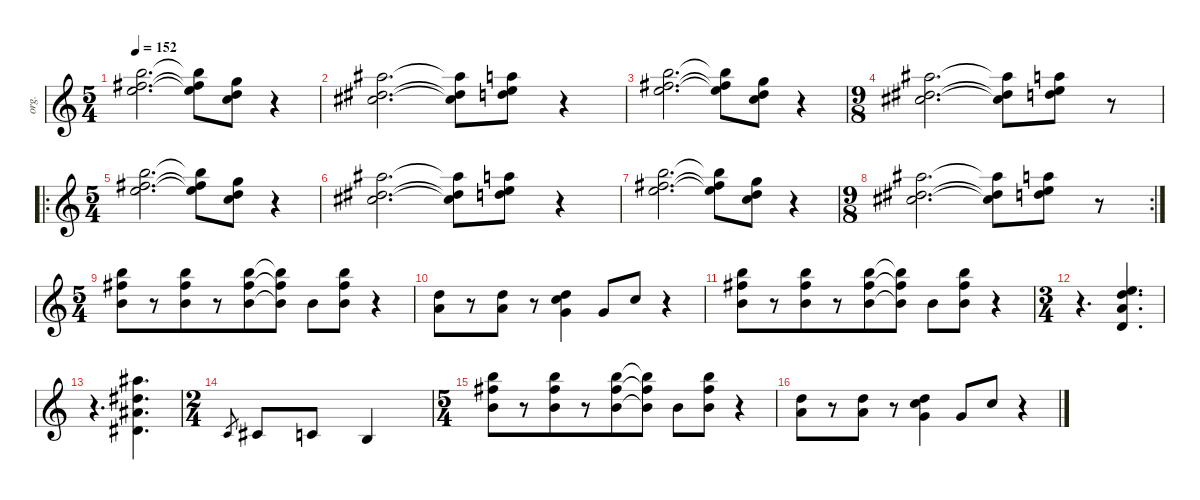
\defaultSystemsLayout 4
\hideDynamics
\bracketExtendMode nobrackets
\otherSystemsTrackNameOrientation horizontal
\track ("Kevin Moore (Keyboard)" "org.") {instrument drawbarorgan}
\staff {score}
\tuning (E5 B4 G4 D4 A3 D3)
\ts (5 4)
\beaming (8 6 4)
\tempo 152
\clef g2
\ks c
(7.1 7.2{acc #} 9.3).2{d dy f instrument drawbarorgan beam Down} (7.1{t} 7.2{t acc #} 9.3{t}).8{beam Down} (3.1 3.2 5.3).8{beam Down} r.4{beam Down} |
(6.1{acc #} 4.2{acc #} 6.3{acc #}).2{d beam Down} (6.1{t acc #} 4.2{t acc #} 6.3{t acc #}).8{beam Down} (5.1 5.2 7.3).8{beam Down} r.4{beam Down} |
(7.1 7.2{acc #} 9.3).2{d beam Down} (7.1{t} 7.2{t acc #} 9.3{t}).8{beam Down} (3.1 3.2 5.3).8{beam Down} r.4{beam Down} |
\ts (9 8)
\beaming (8 3 3 3)
(6.1{acc #} 4.2{acc #} 6.3{acc #}).2{d beam Down} (6.1{t acc #} 4.2{t acc #} 6.3{t acc #}).8{beam Down} (5.1 5.2 7.3).8{beam Down} r.8{beam Down} |
\ro
\ts (5 4)
\beaming (8 6 4)
(7.1 7.2{acc #} 9.3).2{d beam Down} (7.1{t} 7.2{t acc #} 9.3{t}).8{beam Down} (3.1 3.2 5.3).8{beam Down} r.4{beam Down} |
(6.1{acc #} 4.2{acc #} 6.3{acc #}).2{d beam Down} (6.1{t acc #} 4.2{t acc #} 6.3{t acc #}).8{beam Down} (5.1 5.2 7.3).8{beam Down} r.4{beam Down} |
(7.1 7.2{acc #} 9.3).2{d beam Down} (7.1{t} 7.2{t acc #} 9.3{t}).8{beam Down} (3.1 3.2 5.3).8{beam Down} r.4{beam Down} |
\rc 2
\ts (9 8)
\beaming (8 3 3 3)
(6.1{acc #} 4.2{acc #} 6.3{acc #}).2{d beam Down} (6.1{t acc #} 4.2{t acc #} 6.3{t acc #}).8{beam Down} (5.1 5.2 7.3).8{beam Down} r.8{beam Down} |
\ts (5 4)
\beaming (8 6 4)
(7.1 7.2{acc #} 4.3).8{instrument rockorgan beam Down} r.8{beam Down} (7.1 7.2{acc #} 4.3).8{beam Down} r.8{beam Down} (7.1 7.2{acc #} 4.3).8{beam Down} (7.1{t} 7.2{t acc #} 4.3{t}).8{beam Down} 0.2.8{beam Down} (7.1 7.2{acc #} 4.3).8{beam Down} r.4{beam Down} |
(3.2 2.3).8{beam Down} r.8{beam Down} (3.2 2.3).8{beam Down} r.8{beam Down} (3.2 5.3 5.4).4{beam Down} 5.4.8{beam Up} 5.3.8{beam Up} r.4{beam Up} |
(7.1 7.2{acc #} 9.4).8{beam Down} r.8{beam Down} (7.1 7.2{acc #} 9.4).8{beam Down} r.8{beam Down} (7.1 7.2{acc #} 9.4).8{beam Down} (7.1{t} 7.2{t acc #} 9.4{t}).8{beam Down} 0.2.8{beam Down} (7.1 7.2{acc #} 9.4).8{beam Down} r.4{beam Down} |
\ts (3 4)
\beaming (8 2 2 2)
r.4{d beam Down} (0.1 3.2 2.3 0.4).4{d beam Up} |
r.4{d beam Down} (6.1{acc #} 4.2{acc #} 3.3{acc #} 1.4{acc #}).4{d beam Down} |
\ts (2 4)
\beaming (8 2 2)
3.5.8{gr dy mf beam Up} 4.5{acc #}.8{dy f beam Up} 3.5.8{beam Up} 2.5.4{beam Up} |
\ts (5 4)
\beaming (8 6 4)
(7.1 7.2{acc #} 4.3).8{beam Down} r.8{beam Down} (7.1 7.2{acc #} 9.4).8{beam Down} r.8{beam Down} (7.1 7.2{acc #} 9.4).8{beam Down} (7.1{t} 7.2{t acc #} 9.4{t}).8{beam Down} 0.2.8{beam Down} (7.1 7.2{acc #} 9.4).8{beam Down} r.4{beam Down} |
(3.2 2.3).8{beam Down} r.8{beam Down} (3.2 2.3).8{beam Down} r.8{beam Down} (3.2 5.3 5.4).4{beam Down} 5.4.8{beam Up} 5.3.8{beam Up} r.4{beam Up}
